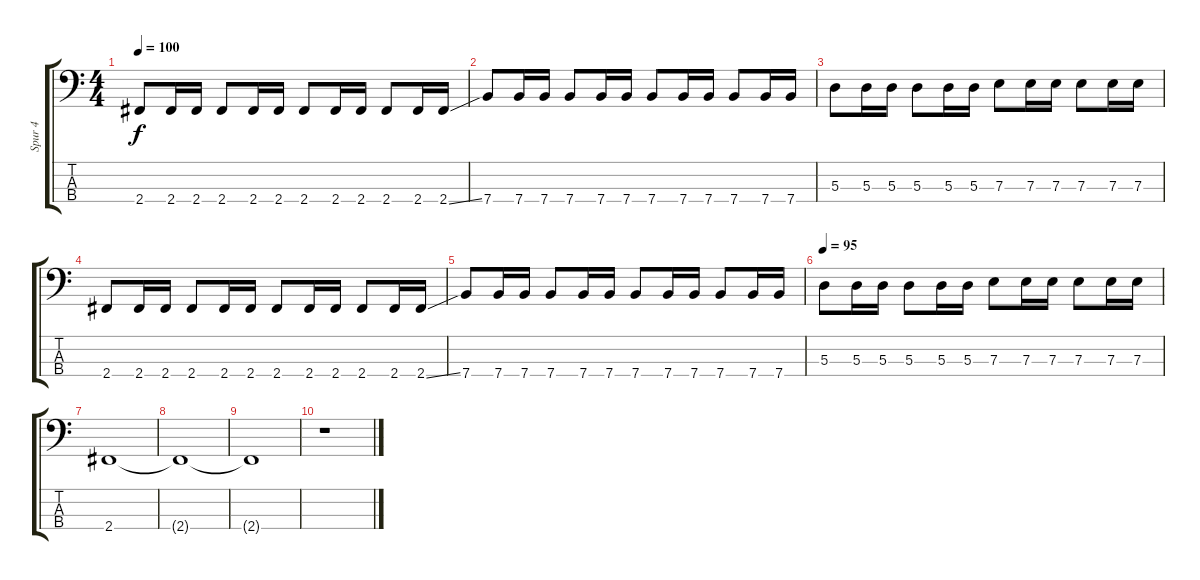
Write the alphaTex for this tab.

\track ("Spur 4" "Spur 4") {instrument electricbassfinger}
\staff {score tabs}
\tuning (G2 D2 A1 E1) {hide}
\ts (4 4)
\tempo 100
\clef f4
\ks c
2.4.8{dy f} 2.4.16 2.4.16 2.4.8 2.4.16 2.4.16 2.4.8 2.4.16 2.4.16 2.4.8 2.4.16 2.4{ss}.16 |
7.4.8 7.4.16 7.4.16 7.4.8 7.4.16 7.4.16 7.4.8 7.4.16 7.4.16 7.4.8 7.4.16 7.4.16 |
5.3.8 5.3.16 5.3.16 5.3.8 5.3.16 5.3.16 7.3.8 7.3.16 7.3.16 7.3.8 7.3.16 7.3.16 |
2.4.8 2.4.16 2.4.16 2.4.8 2.4.16 2.4.16 2.4.8 2.4.16 2.4.16 2.4.8 2.4.16 2.4{ss}.16 |
7.4.8 7.4.16 7.4.16 7.4.8 7.4.16 7.4.16 7.4.8 7.4.16 7.4.16 7.4.8 7.4.16 7.4.16 |
\tempo 95
5.3.8 5.3.16 5.3.16 5.3.8 5.3.16 5.3.16 7.3.8 7.3.16 7.3.16 7.3.8 7.3.16 7.3.16 |
2.4.1 |
2.4{t}.1 |
2.4{t}.1 |
r.1
